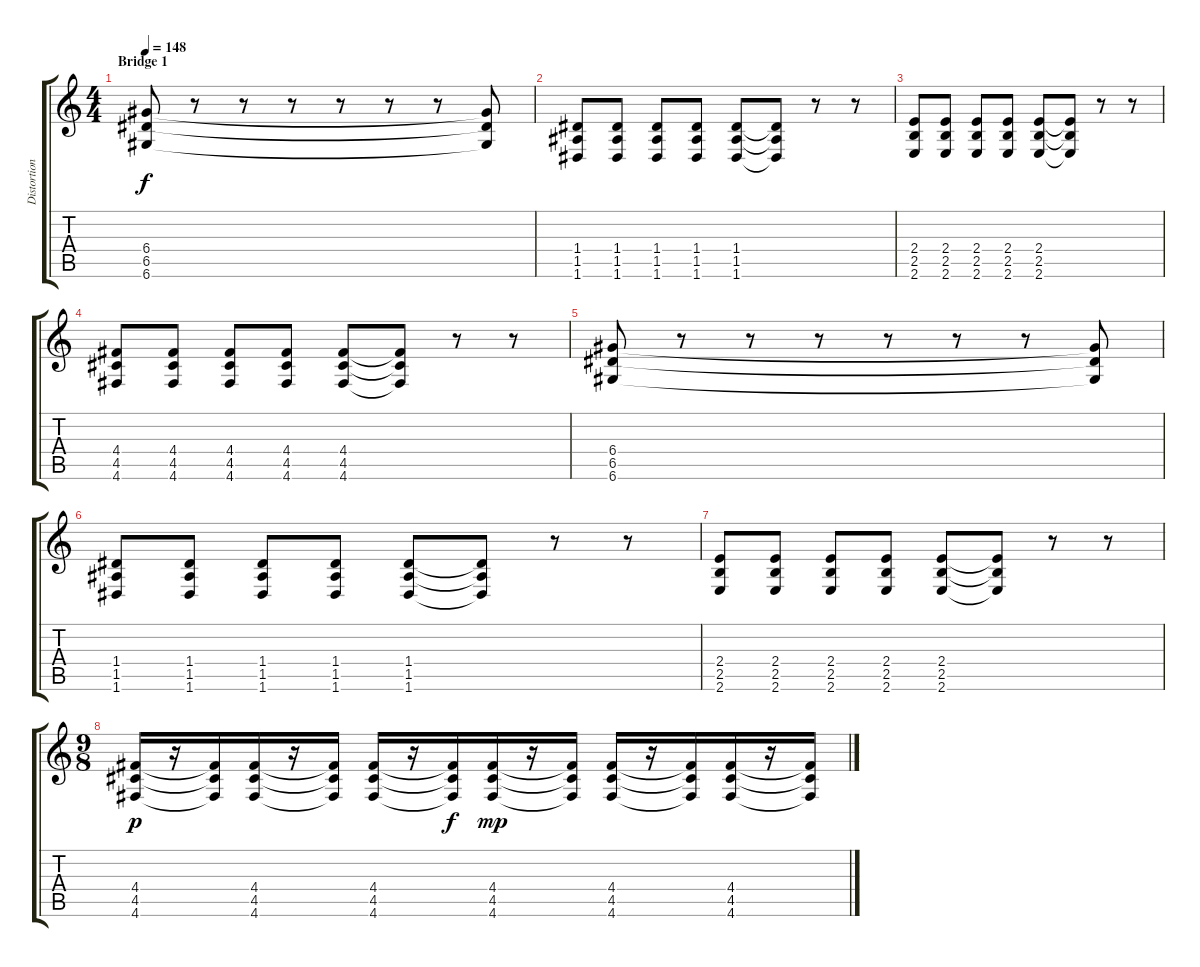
\track ("Distortion 1" "Distortion") {instrument distortionguitar}
\staff {score tabs}
\tuning (E4 B3 G3 D3 A2 D2) {hide}
\ts (4 4)
\section ("" "Bridge 1")
\tempo 148
\clef g2
\ks c
(6.4 6.5 6.6).8{dy f} r.8 r.8 r.8 r.8 r.8 r.8 (6.4{t} 6.5{t} 6.6{t}).8 |
(1.4 1.5 1.6).8 (1.4 1.5 1.6).8 (1.4 1.5 1.6).8 (1.4 1.5 1.6).8 (1.4 1.5 1.6).8 (1.4{t} 1.5{t} 1.6{t}).8 r.8 r.8 |
(2.4 2.5 2.6).8 (2.4 2.5 2.6).8 (2.4 2.5 2.6).8 (2.4 2.5 2.6).8 (2.4 2.5 2.6).8 (2.4{t} 2.5{t} 2.6{t}).8 r.8 r.8 |
(4.4 4.5 4.6).8 (4.4 4.5 4.6).8 (4.4 4.5 4.6).8 (4.4 4.5 4.6).8 (4.4 4.5 4.6).8 (4.4{t} 4.5{t} 4.6{t}).8 r.8 r.8 |
(6.4 6.5 6.6).8 r.8 r.8 r.8 r.8 r.8 r.8 (6.4{t} 6.5{t} 6.6{t}).8 |
(1.4 1.5 1.6).8 (1.4 1.5 1.6).8 (1.4 1.5 1.6).8 (1.4 1.5 1.6).8 (1.4 1.5 1.6).8 (1.4{t} 1.5{t} 1.6{t}).8 r.8 r.8 |
(2.4 2.5 2.6).8 (2.4 2.5 2.6).8 (2.4 2.5 2.6).8 (2.4 2.5 2.6).8 (2.4 2.5 2.6).8 (2.4{t} 2.5{t} 2.6{t}).8 r.8 r.8 |
\ts (9 8)
(4.4 4.5 4.6).16{dy p} r.16 (4.4{t} 4.5{t} 4.6{t}).16 (4.4 4.5 4.6).16 r.16 (4.4{t} 4.5{t} 4.6{t}).16 (4.4 4.5 4.6).16 r.16 (4.4{t} 4.5{t} 4.6{t}).16{dy f} (4.4 4.5 4.6).16{dy mp} r.16 (4.4{t} 4.5{t} 4.6{t}).16 (4.4 4.5 4.6).16 r.16 (4.4{t} 4.5{t} 4.6{t}).16 (4.4 4.5 4.6).16 r.16 (4.4{t} 4.5{t} 4.6{t}).16
